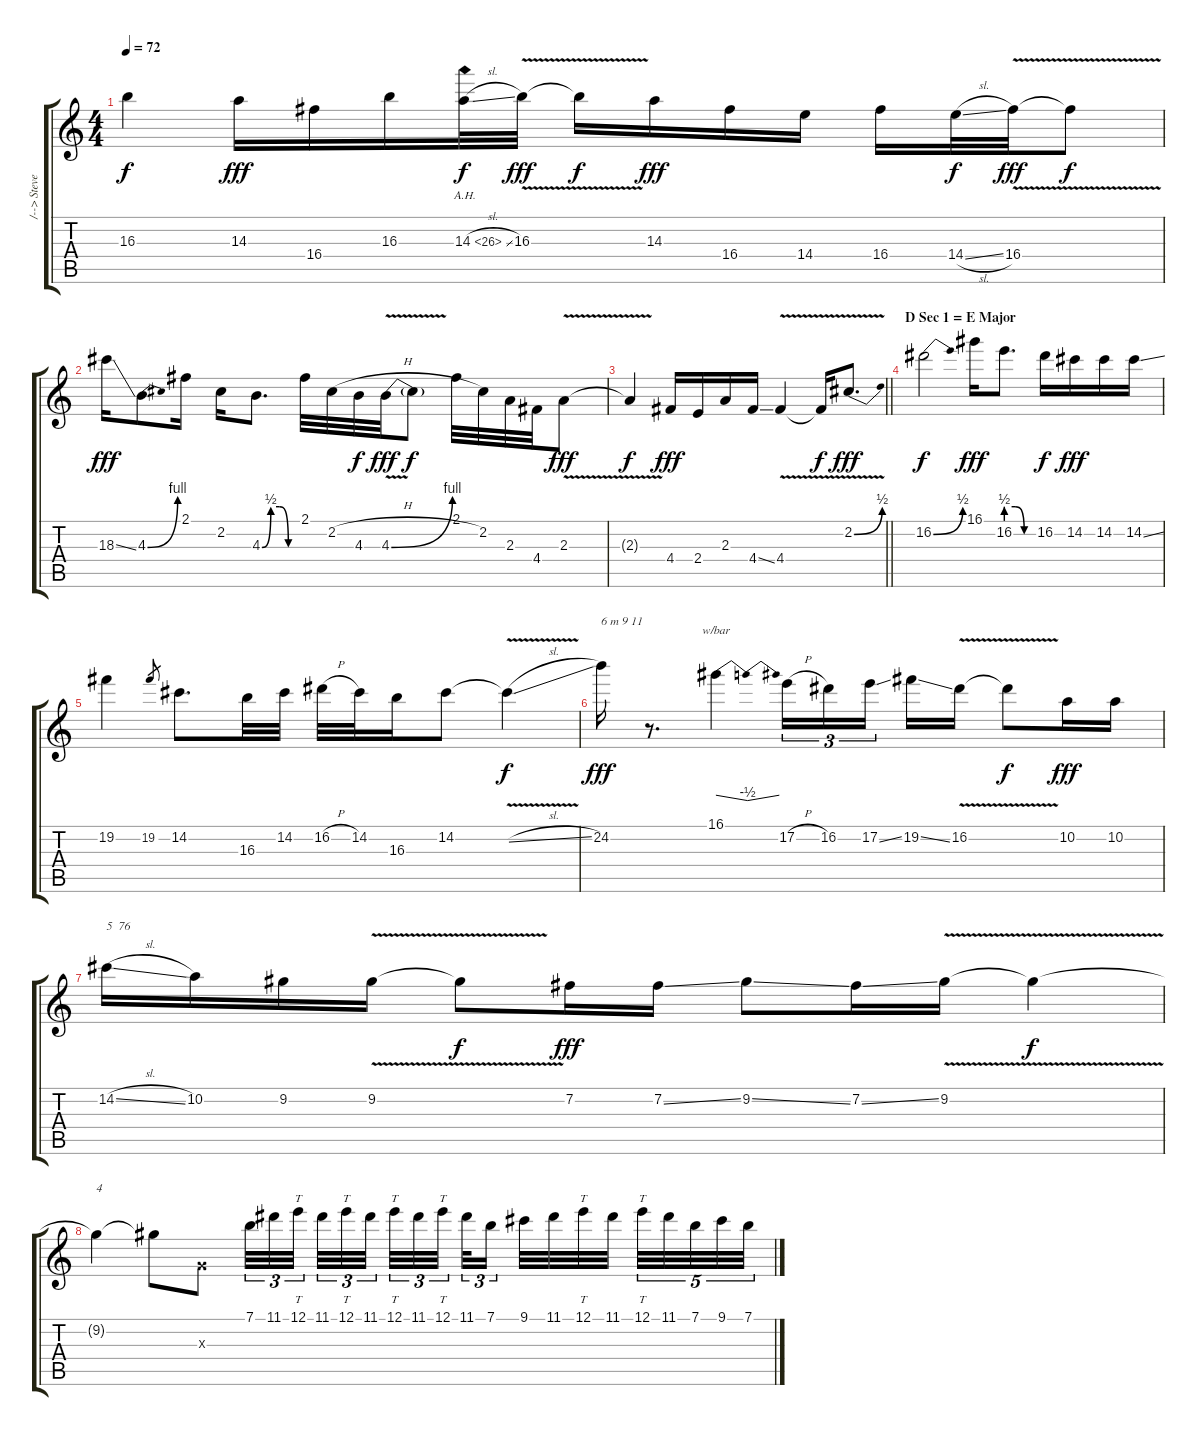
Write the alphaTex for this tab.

\track ("/--> Steve Vai <---/" "/--> Steve") {instrument overdrivenguitar}
\staff {score tabs}
\tuning (E4 B3 G3 D3 A2 E2) {hide}
\ts (4 4)
\tempo 72
\clef g2
\ks c
16.3{t}.4{dy f} 14.3.16{txt "" dy fff} 16.4.16 16.3.16 14.3{ah 12 sl}.32{dy f} 16.3{v}.32{dy fff} 16.3{t}.16{dy f} 14.3.16{dy fff} 16.4.16 14.4.16 16.4.16 14.4{sl}.32{dy f} 16.4{v}.32{dy fff} 16.4{t}.8{dy f} |
18.3{ss}.16{txt "" dy fff} 4.3{be (bend 0 0 60 4)}.8 2.1.16 2.2.16 4.3{be (custom 0 0 15 2 30 2 45 0 60 0)}.8{d} 2.1.32 2.2{h}.32 4.3.32{dy f} 4.3{be (bend 0 0 60 4) v}.32{dy fff} 4.3{t}.8{dy f} 2.1.32 2.2.32 2.3.32 4.4.32 2.3{v}.8{txt "" dy fff} |
\barLineRight lightlight
2.3{t}.4{dy f} 4.4.16{dy fff} 2.4.16 2.3.16 4.4{ss}.16 4.4{v}.4 4.4{t}.16{dy f} 2.2{be (bend 0 0 60 2) v}.8{d dy fff} |
\section ("" "D Sec 1 = E Major")
16.2{be (bend 0 0 60 2)}.2{txt "" dy f} 16.1.16{dy fff} 16.2{be (custom 0 2 20 2 40 0 60 0)}.8{d} 16.2.16{dy f} 14.2.16{dy fff} 14.2.16 14.2{ss}.16 |
19.2.4{txt ""} 19.2.8{gr} 14.2.8{d} 16.3.32 14.2.32 16.2{h}.32 14.2.32 16.3.16 14.2.8 14.2{v sl t}.4{dy f} |
24.2.16{txt "6 m 9 11" dy fff} r.8{d} 16.1.4{tbe (dip default 0 0 30 -2 60 0)} 17.2{h}.16{tu (3 2)} 16.2.16{tu (3 2)} 17.2{ss}.16{tu (3 2) beam splitsecondary} 19.2{ss}.16 16.2{v}.16 16.2{t}.8{dy f} 10.2.16{dy fff} 10.2.16 |
14.2{sl}.16{txt "5  76"} 10.2.16 9.2.16 9.2{v}.16 9.2{t}.8{dy f} 7.2.16{dy fff} 7.2{ss}.16 9.2{ss}.8 7.2{ss}.16 9.2{v}.16 9.2{t}.4{dy f} |
9.2{t}.4{txt "4 "} 9.2{t}.8 0.3{x}.8 7.1.32{tu (3 2) txt ""} 11.1.32{tu (3 2)} 12.1.32{tt tu (3 2) beam splitsecondary} 11.1.32{tu (3 2)} 12.1.32{tt tu (3 2)} 11.1.32{tu (3 2) beam splitsecondary} 12.1.32{tt tu (3 2)} 11.1.32{tu (3 2)} 12.1.32{tt tu (3 2) beam splitsecondary} 11.1.32{tu (3 2)} 7.1.16{tu (3 2)} 9.1.32{txt ""} 11.1.32 12.1.32{tt} 11.1.32{beam splitsecondary} 12.1.32{tt tu (5 4)} 11.1.32{tu (5 4)} 7.1.32{tu (5 4)} 9.1.32{tu (5 4)} 7.1.32{tu (5 4)}
